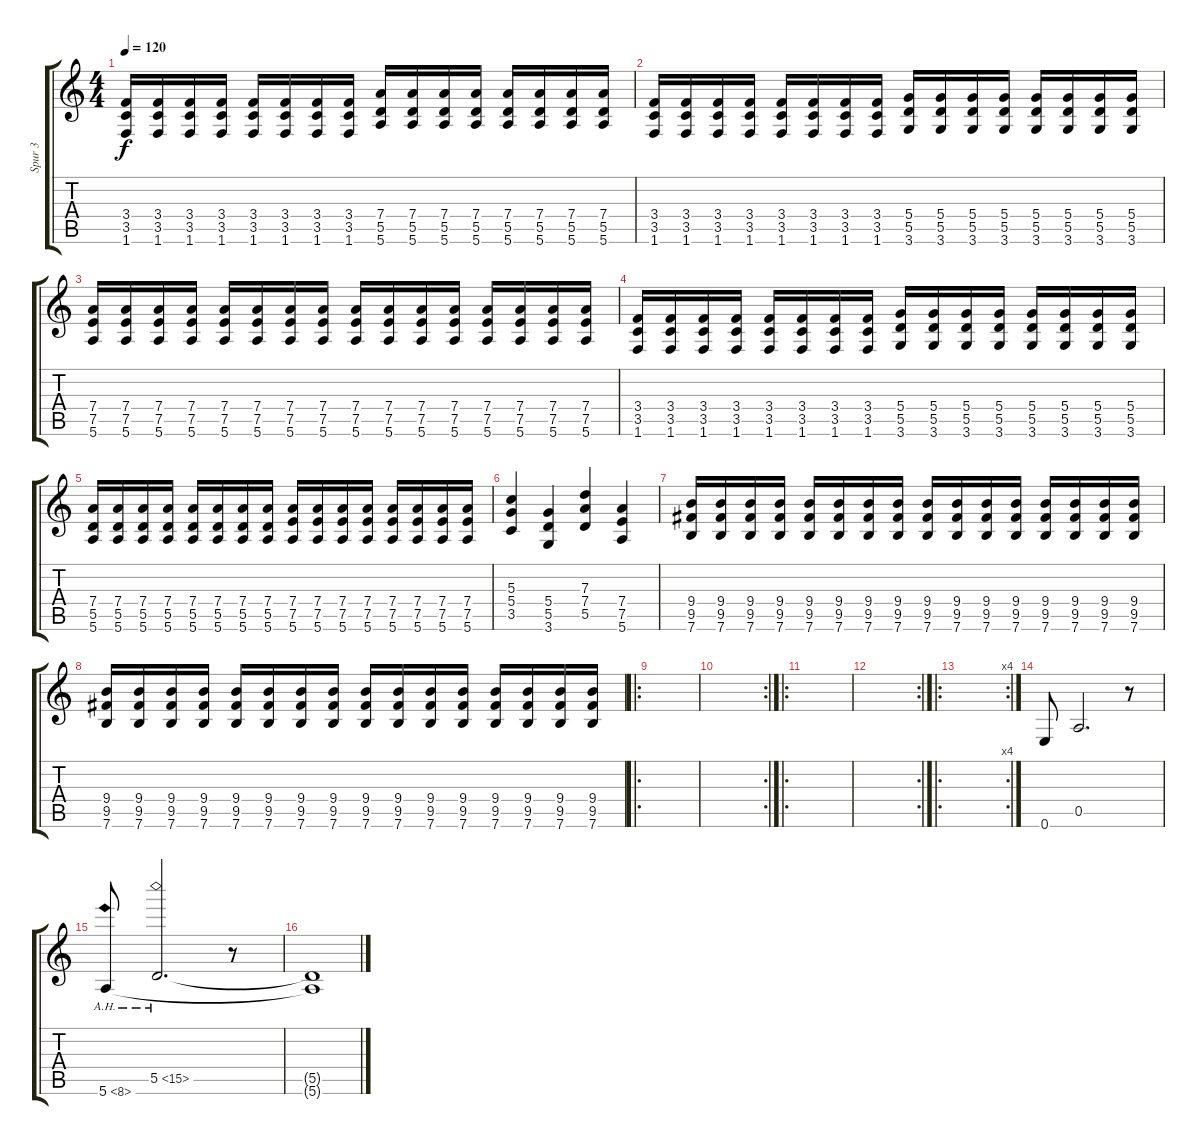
\track ("Spur 3" "Spur 3") {instrument overdrivenguitar}
\staff {score tabs}
\tuning (E4 B3 G3 D3 A2 E2) {hide}
\ts (4 4)
\tempo 120
\clef g2
\ks c
(3.4 3.5 1.6).16{dy f} (3.4 3.5 1.6).16 (3.4 3.5 1.6).16 (3.4 3.5 1.6).16 (3.4 3.5 1.6).16 (3.4 3.5 1.6).16 (3.4 3.5 1.6).16 (3.4 3.5 1.6).16 (7.4 5.5 5.6).16 (7.4 5.5 5.6).16 (7.4 5.5 5.6).16 (7.4 5.5 5.6).16 (7.4 5.5 5.6).16 (7.4 5.5 5.6).16 (7.4 5.5 5.6).16 (7.4 5.5 5.6).16 |
(3.4 3.5 1.6).16 (3.4 3.5 1.6).16 (3.4 3.5 1.6).16 (3.4 3.5 1.6).16 (3.4 3.5 1.6).16 (3.4 3.5 1.6).16 (3.4 3.5 1.6).16 (3.4 3.5 1.6).16 (5.4 5.5 3.6).16 (5.4 5.5 3.6).16 (5.4 5.5 3.6).16 (5.4 5.5 3.6).16 (5.4 5.5 3.6).16 (5.4 5.5 3.6).16 (5.4 5.5 3.6).16 (5.4 5.5 3.6).16 |
(7.4 7.5 5.6).16 (7.4 7.5 5.6).16 (7.4 7.5 5.6).16 (7.4 7.5 5.6).16 (7.4 7.5 5.6).16 (7.4 7.5 5.6).16 (7.4 7.5 5.6).16 (7.4 7.5 5.6).16 (7.4 7.5 5.6).16 (7.4 7.5 5.6).16 (7.4 7.5 5.6).16 (7.4 7.5 5.6).16 (7.4 7.5 5.6).16 (7.4 7.5 5.6).16 (7.4 7.5 5.6).16 (7.4 7.5 5.6).16 |
(3.4 3.5 1.6).16 (3.4 3.5 1.6).16 (3.4 3.5 1.6).16 (3.4 3.5 1.6).16 (3.4 3.5 1.6).16 (3.4 3.5 1.6).16 (3.4 3.5 1.6).16 (3.4 3.5 1.6).16 (5.4 5.5 3.6).16 (5.4 5.5 3.6).16 (5.4 5.5 3.6).16 (5.4 5.5 3.6).16 (5.4 5.5 3.6).16 (5.4 5.5 3.6).16 (5.4 5.5 3.6).16 (5.4 5.5 3.6).16 |
(7.4 5.5 5.6).16 (7.4 5.5 5.6).16 (7.4 5.5 5.6).16 (7.4 5.5 5.6).16 (7.4 5.5 5.6).16 (7.4 5.5 5.6).16 (7.4 5.5 5.6).16 (7.4 5.5 5.6).16 (7.4 7.5 5.6).16 (7.4 7.5 5.6).16 (7.4 7.5 5.6).16 (7.4 7.5 5.6).16 (7.4 7.5 5.6).16 (7.4 7.5 5.6).16 (7.4 7.5 5.6).16 (7.4 7.5 5.6).16 |
(5.3 5.4 3.5).4 (5.4 5.5 3.6).4 (7.3 7.4 5.5).4 (7.4 7.5 5.6).4 |
(9.4 9.5 7.6).16 (9.4 9.5 7.6).16 (9.4 9.5 7.6).16 (9.4 9.5 7.6).16 (9.4 9.5 7.6).16 (9.4 9.5 7.6).16 (9.4 9.5 7.6).16 (9.4 9.5 7.6).16 (9.4 9.5 7.6).16 (9.4 9.5 7.6).16 (9.4 9.5 7.6).16 (9.4 9.5 7.6).16 (9.4 9.5 7.6).16 (9.4 9.5 7.6).16 (9.4 9.5 7.6).16 (9.4 9.5 7.6).16 |
(9.4 9.5 7.6).16 (9.4 9.5 7.6).16 (9.4 9.5 7.6).16 (9.4 9.5 7.6).16 (9.4 9.5 7.6).16 (9.4 9.5 7.6).16 (9.4 9.5 7.6).16 (9.4 9.5 7.6).16 (9.4 9.5 7.6).16 (9.4 9.5 7.6).16 (9.4 9.5 7.6).16 (9.4 9.5 7.6).16 (9.4 9.5 7.6).16 (9.4 9.5 7.6).16 (9.4 9.5 7.6).16 (9.4 9.5 7.6).16 |
\ro
|
\rc 2
|
\ro
|
\rc 2
|
\ro
\rc 4
|
0.6.8 0.5.2{d} r.8 |
5.6{ah 3}.8 5.5{ah 10}.2{d} r.8 |
(5.5{t} 5.6{t}).1
